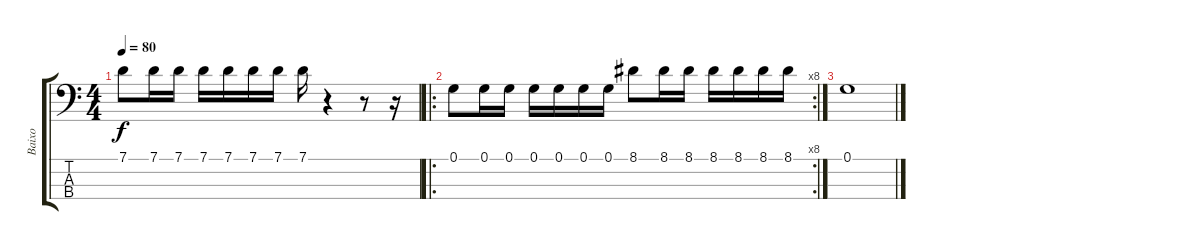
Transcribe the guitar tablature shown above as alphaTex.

\track ("Baixo" "Baixo") {instrument electricbassfinger}
\staff {score tabs}
\tuning (G2 D2 A1 E1) {hide}
\ts (4 4)
\tempo 80
\clef f4
\ks c
7.1.8{dy f} 7.1.16 7.1.16 7.1.16 7.1.16 7.1.16 7.1.16 7.1.16 r.4 r.8 r.16 |
\ro
\rc 8
0.1.8 0.1.16 0.1.16 0.1.16 0.1.16 0.1.16 0.1.16 8.1.8 8.1.16 8.1.16 8.1.16 8.1.16 8.1.16 8.1.16 |
0.1.1
